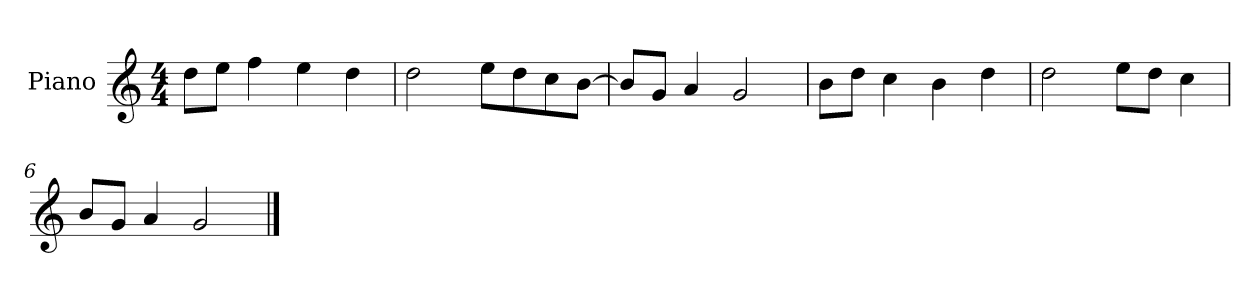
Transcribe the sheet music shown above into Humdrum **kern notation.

**kern
*part1
*staff1
*I"Piano
*I'P-no
*clefG2
*k[]
*M4/4
*MM90
=1
8dd\L
8ee\J
4ff\
4ee\
4dd\
=2
2dd\
8ee\L
8dd\
8cc\
[8b\J
=3
8b/L]
8g/J
4a/
2g/
=4
8b\L
8dd\J
4cc\
4b\
4dd\
=5
2dd\
8ee\L
8dd\J
4cc\
=6
8b/L
8g/J
4a/
2g/
==
*-
